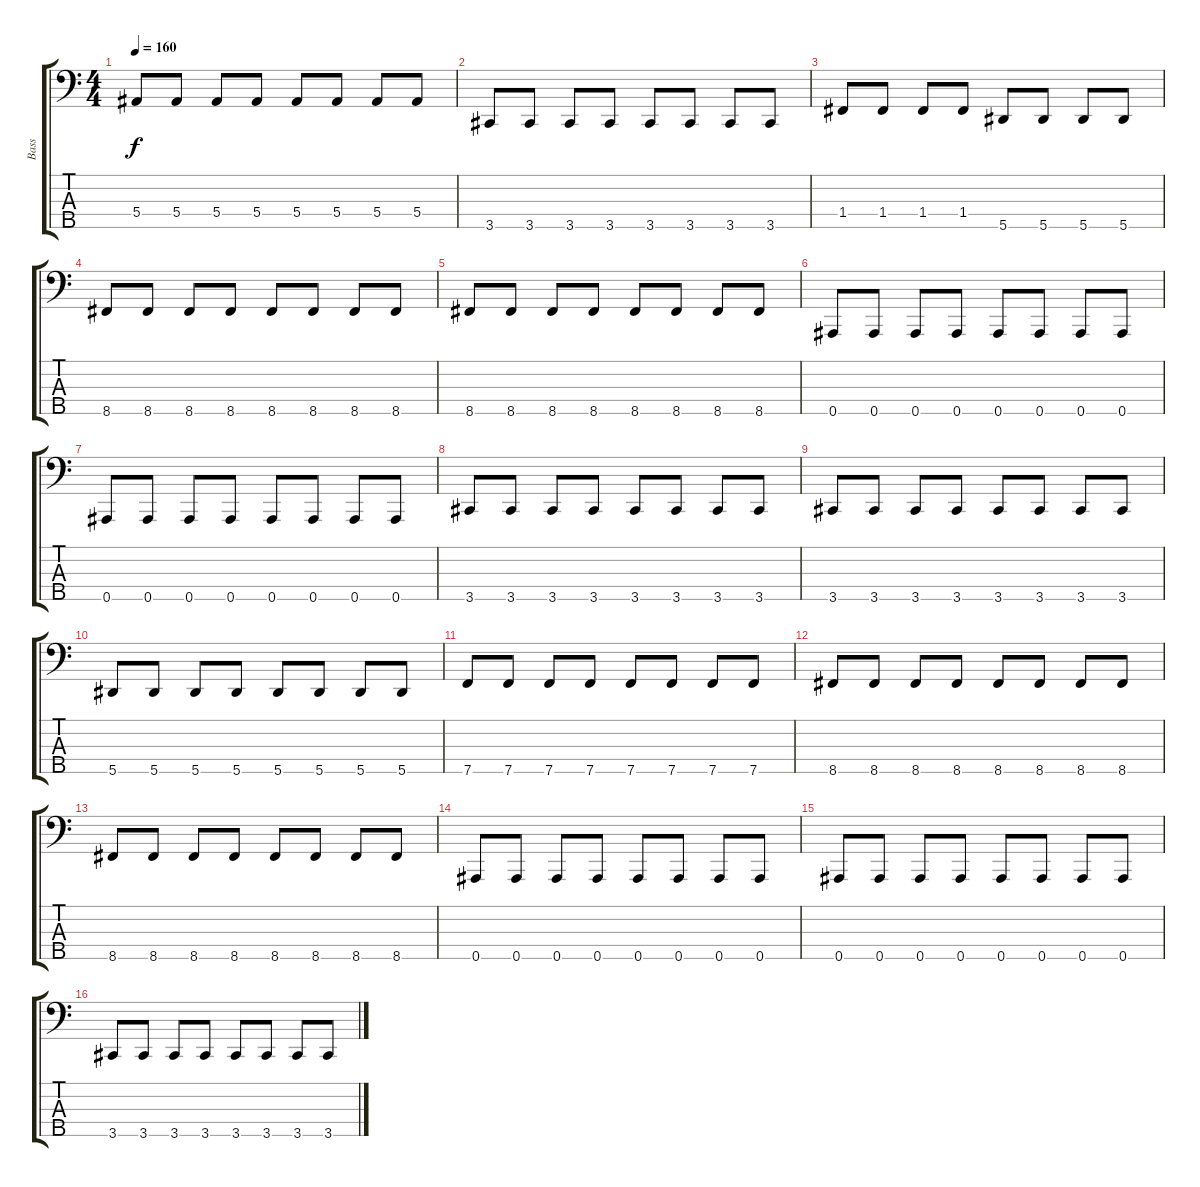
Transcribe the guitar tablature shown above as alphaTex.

\track ("Bass" "Bass") {instrument electricbasspick}
\staff {score tabs}
\tuning (Ab2 Eb2 Bb1 F1 Bb0) {hide}
\ts (4 4)
\tempo 160
\clef f4
\ks c
5.4.8{dy f} 5.4.8 5.4.8 5.4.8 5.4.8 5.4.8 5.4.8 5.4.8 |
3.5.8 3.5.8 3.5.8 3.5.8 3.5.8 3.5.8 3.5.8 3.5.8 |
1.4.8 1.4.8 1.4.8 1.4.8 5.5.8 5.5.8 5.5.8 5.5.8 |
8.5.8 8.5.8 8.5.8 8.5.8 8.5.8 8.5.8 8.5.8 8.5.8 |
8.5.8 8.5.8 8.5.8 8.5.8 8.5.8 8.5.8 8.5.8 8.5.8 |
0.5.8 0.5.8 0.5.8 0.5.8 0.5.8 0.5.8 0.5.8 0.5.8 |
0.5.8 0.5.8 0.5.8 0.5.8 0.5.8 0.5.8 0.5.8 0.5.8 |
3.5.8 3.5.8 3.5.8 3.5.8 3.5.8 3.5.8 3.5.8 3.5.8 |
3.5.8 3.5.8 3.5.8 3.5.8 3.5.8 3.5.8 3.5.8 3.5.8 |
5.5.8 5.5.8 5.5.8 5.5.8 5.5.8 5.5.8 5.5.8 5.5.8 |
7.5.8 7.5.8 7.5.8 7.5.8 7.5.8 7.5.8 7.5.8 7.5.8 |
8.5.8 8.5.8 8.5.8 8.5.8 8.5.8 8.5.8 8.5.8 8.5.8 |
8.5.8 8.5.8 8.5.8 8.5.8 8.5.8 8.5.8 8.5.8 8.5.8 |
0.5.8 0.5.8 0.5.8 0.5.8 0.5.8 0.5.8 0.5.8 0.5.8 |
0.5.8 0.5.8 0.5.8 0.5.8 0.5.8 0.5.8 0.5.8 0.5.8 |
3.5.8 3.5.8 3.5.8 3.5.8 3.5.8 3.5.8 3.5.8 3.5.8
